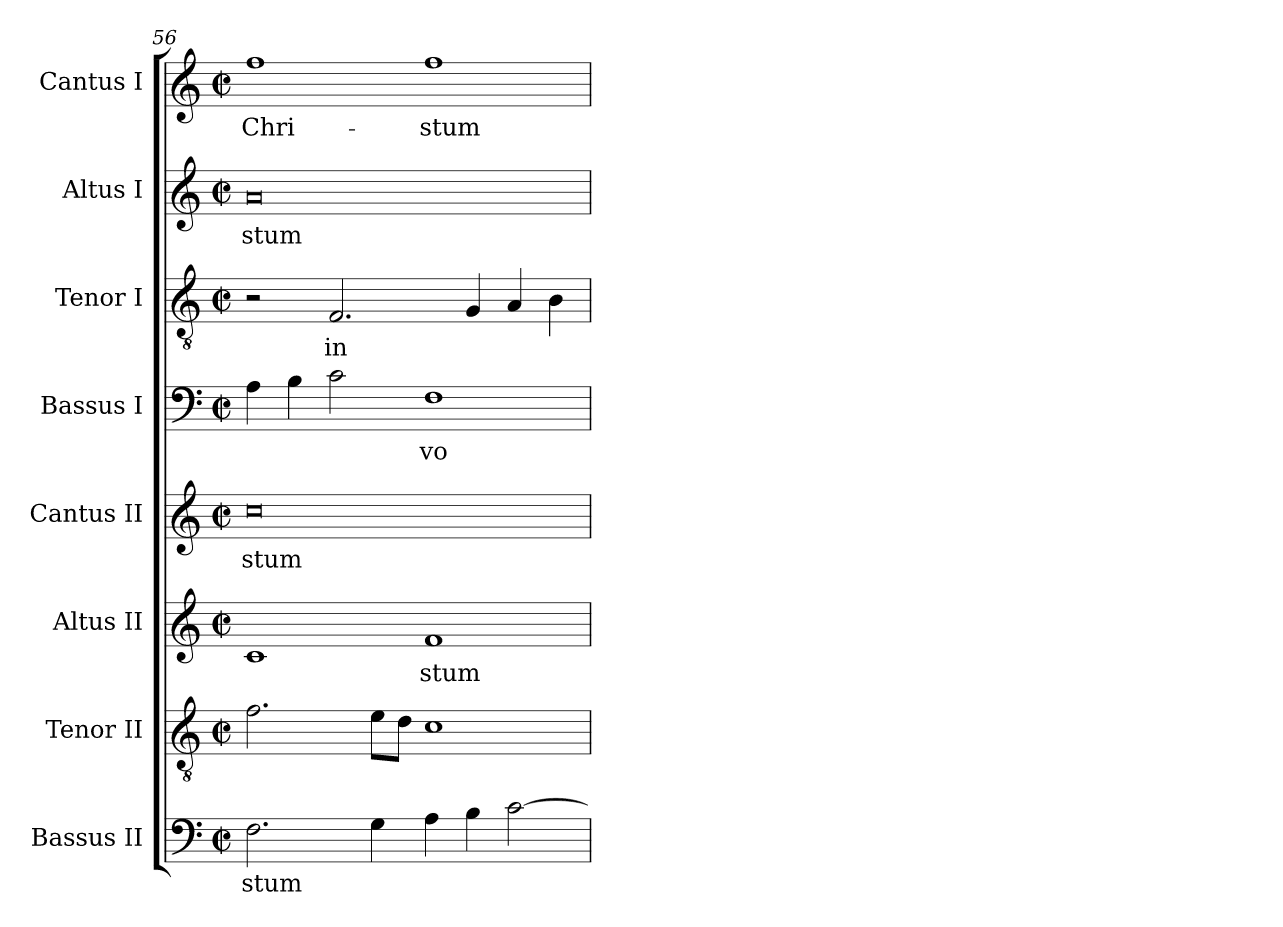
**kern	**text	**kern	**kern	**text	**kern	**text	**kern	**text	**kern	**text	**kern	**text	**kern	**text
*part8	*part8	*part7	*part6	*part6	*part5	*part5	*part4	*part4	*part3	*part3	*part2	*part2	*part1	*part1
*staff8	*staff8	*staff7	*staff6	*staff6	*staff5	*staff5	*staff4	*staff4	*staff3	*staff3	*staff2	*staff2	*staff1	*staff1
*I"Bassus II	*	*I"Tenor II	*I"Altus II	*	*I"Cantus II	*	*I"Bassus I	*	*I"Tenor I	*	*I"Altus I	*	*I"Cantus I	*
*clefF4	*	*clefGv2	*clefG2	*	*clefG2	*	*clefF4	*	*clefGv2	*	*clefG2	*	*clefG2	*
*M2/2	*	*M2/2	*M2/2	*	*M2/2	*	*M2/2	*	*M2/2	*	*M2/2	*	*M2/2	*
*met(c|)	*	*met(c|)	*met(c|)	*	*met(c|)	*	*met(c|)	*	*met(c|)	*	*met(c|)	*	*met(c|)	*
=56	=56	=56	=56	=56	=56	=56	=56	=56	=56	=56	=56	=56	=56	=56
!	!LO:LY:b	!	!	!	!	!LO:LY:b:cj	!	!	!	!	!	!LO:LY:b:cj	!	!LO:LY:b:cj
2.F\	stum	2.f\	1c	.	0cc	stum	4A\	.	2r	.	0a	stum	1ff	Chri-
.	.	.	.	.	.	.	4B\	.	.	.	.	.	.	.
!	!	!	!	!	!	!	!	!	!	!LO:LY:b:cj	!	!	!	!
.	.	.	.	.	.	.	2c\	.	2.F/	in	.	.	.	.
4G\	.	8e\L	.	.	.	.	.	.	.	.	.	.	.	.
.	.	8d\J	.	.	.	.	.	.	.	.	.	.	.	.
!	!	!	!	!LO:LY:b:cj	!	!	!	!LO:LY:b:cj	!	!	!	!	!	!LO:LY:b:cj
4A\	.	1c	1f	stum	.	.	1F	vo	.	.	.	.	1ff	-stum
4B\	.	.	.	.	.	.	.	.	4G/	.	.	.	.	.
[>2c\	.	.	.	.	.	.	.	.	4A/	.	.	.	.	.
.	.	.	.	.	.	.	.	.	4B\	.	.	.	.	.
=	=	=	=	=	=	=	=	=	=	=	=	=	=	=
*-	*-	*-	*-	*-	*-	*-	*-	*-	*-	*-	*-	*-	*-	*-
